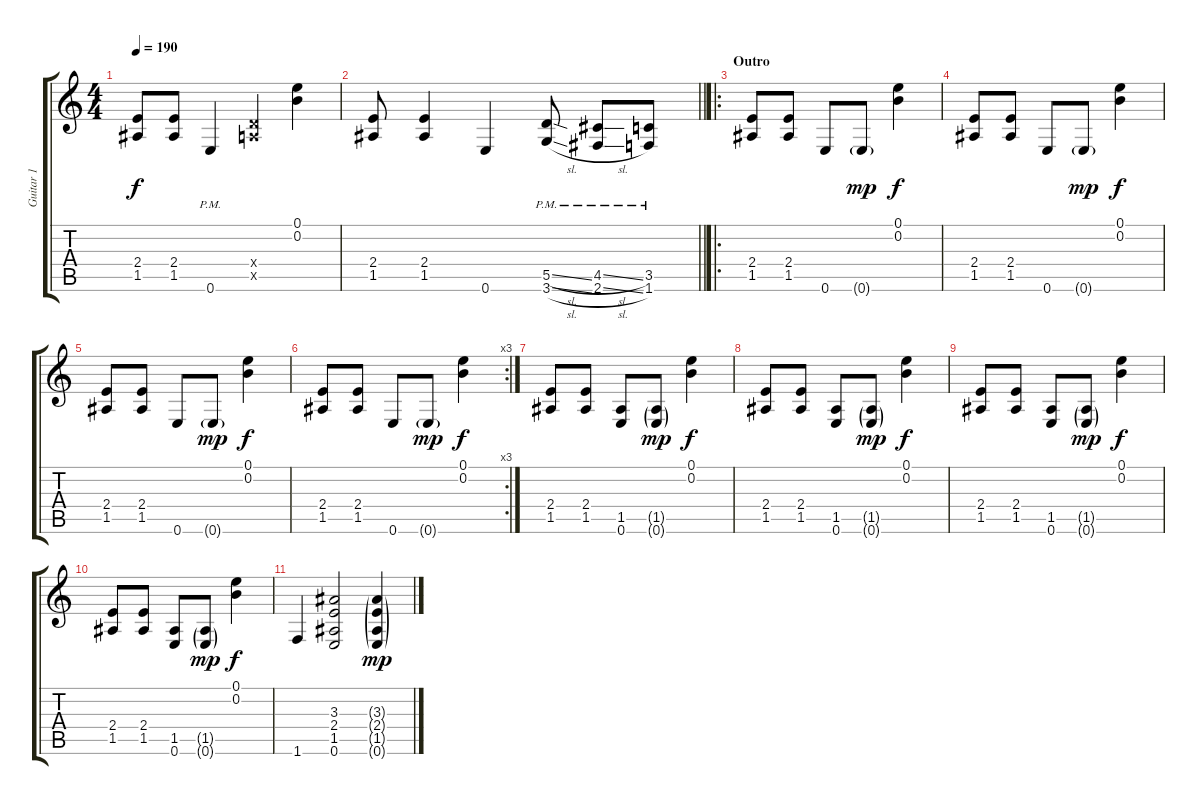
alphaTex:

\track ("Guitar 1" "Guitar 1") {instrument overdrivenguitar}
\staff {score tabs}
\tuning (E4 B3 G3 D3 A2 E2) {hide}
\ts (4 4)
\tempo 190
\clef g2
\ks c
(2.4 1.5).8{dy f} (2.4 1.5).8 0.6{pm}.4 (0.4{x} 0.5{x}).4 (0.1 0.2).4 |
\barLineRight lightlight
(2.4 1.5).8 (2.4 1.5).4 0.6.4 (5.5{sl pm} 3.6{sl pm}).8 (4.5{sl pm} 2.6{sl pm}).8 (3.5{pm} 1.6{pm}).8 |
\ro
\section ("" "Outro")
(2.4 1.5).8 (2.4 1.5).8 0.6.8 0.6{g}.8{dy mp} (0.1 0.2).4{dy f} |
(2.4 1.5).8 (2.4 1.5).8 0.6.8 0.6{g}.8{dy mp} (0.1 0.2).4{dy f} |
(2.4 1.5).8 (2.4 1.5).8 0.6.8 0.6{g}.8{dy mp} (0.1 0.2).4{dy f} |
\rc 3
(2.4 1.5).8 (2.4 1.5).8 0.6.8 0.6{g}.8{dy mp} (0.1 0.2).4{dy f} |
(2.4 1.5).8 (2.4 1.5).8 (1.5 0.6).8 (1.5{g} 0.6{g}).8{dy mp} (0.1 0.2).4{dy f} |
(2.4 1.5).8 (2.4 1.5).8 (1.5 0.6).8 (1.5{g} 0.6{g}).8{dy mp} (0.1 0.2).4{dy f} |
(2.4 1.5).8 (2.4 1.5).8 (1.5 0.6).8 (1.5{g} 0.6{g}).8{dy mp} (0.1 0.2).4{dy f} |
(2.4 1.5).8 (2.4 1.5).8 (1.5 0.6).8 (1.5{g} 0.6{g}).8{dy mp} (0.1 0.2).4{dy f} |
1.6.4 (3.3 2.4 1.5 0.6).2 (3.3{g} 2.4{g} 1.5{g} 0.6{g}).4{dy mp}
